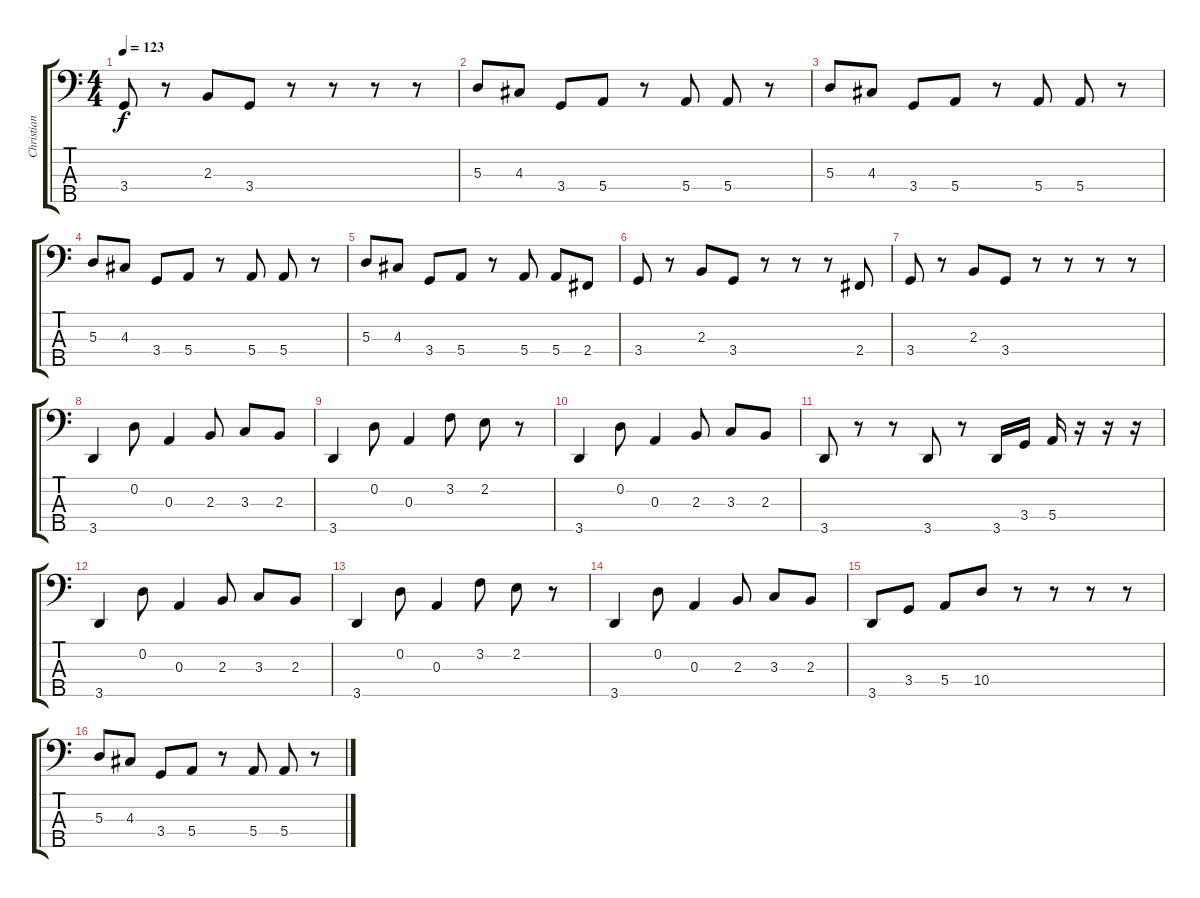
\track ("Christian Olde Wolbergs" "Christian ") {instrument electricbasspick}
\staff {score tabs}
\tuning (G2 D2 A1 E1 B0) {hide}
\ts (4 4)
\tempo 123
\clef f4
\ks c
3.4.8{dy f} r.8 2.3.8 3.4.8 r.8 r.8 r.8 r.8 |
5.3.8 4.3.8 3.4.8 5.4.8 r.8 5.4.8 5.4.8 r.8 |
5.3.8 4.3.8 3.4.8 5.4.8 r.8 5.4.8 5.4.8 r.8 |
5.3.8 4.3.8 3.4.8 5.4.8 r.8 5.4.8 5.4.8 r.8 |
5.3.8 4.3.8 3.4.8 5.4.8 r.8 5.4.8 5.4.8 2.4.8 |
3.4.8 r.8 2.3.8 3.4.8 r.8 r.8 r.8 2.4.8 |
3.4.8 r.8 2.3.8 3.4.8 r.8 r.8 r.8 r.8 |
3.5.4 0.2.8 0.3.4 2.3.8 3.3.8 2.3.8 |
3.5.4 0.2.8 0.3.4 3.2.8 2.2.8 r.8 |
3.5.4 0.2.8 0.3.4 2.3.8 3.3.8 2.3.8 |
3.5.8 r.8 r.8 3.5.8 r.8 3.5.16 3.4.16 5.4.16 r.16 r.16 r.16 |
3.5.4 0.2.8 0.3.4 2.3.8 3.3.8 2.3.8 |
3.5.4 0.2.8 0.3.4 3.2.8 2.2.8 r.8 |
3.5.4 0.2.8 0.3.4 2.3.8 3.3.8 2.3.8 |
3.5.8 3.4.8 5.4.8 10.4.8 r.8 r.8 r.8 r.8 |
5.3.8 4.3.8 3.4.8 5.4.8 r.8 5.4.8 5.4.8 r.8
